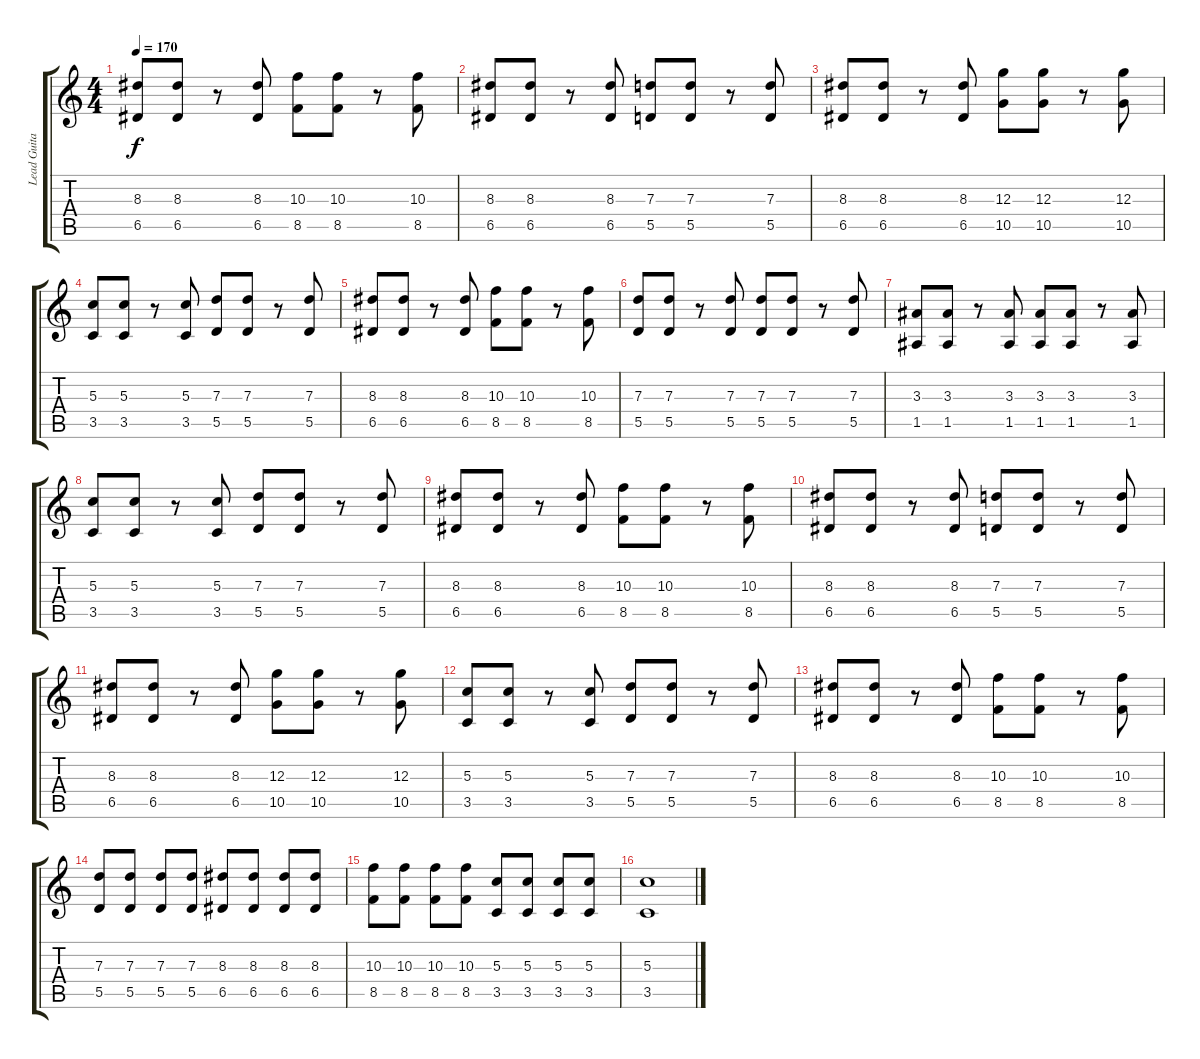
\track ("Lead Guitar" "Lead Guita") {instrument distortionguitar}
\staff {score tabs}
\tuning (E4 B3 G3 D3 A2 D2) {hide}
\ts (4 4)
\tempo 170
\clef g2
\ks c
(8.3 6.5).8{dy f} (8.3 6.5).8 r.8 (8.3 6.5).8 (10.3 8.5).8 (10.3 8.5).8 r.8 (10.3 8.5).8 |
(8.3 6.5).8 (8.3 6.5).8 r.8 (8.3 6.5).8 (7.3 5.5).8 (7.3 5.5).8 r.8 (7.3 5.5).8 |
(8.3 6.5).8 (8.3 6.5).8 r.8 (8.3 6.5).8 (12.3 10.5).8 (12.3 10.5).8 r.8 (12.3 10.5).8 |
(5.3 3.5).8 (5.3 3.5).8 r.8 (5.3 3.5).8 (7.3 5.5).8 (7.3 5.5).8 r.8 (7.3 5.5).8 |
(8.3 6.5).8 (8.3 6.5).8 r.8 (8.3 6.5).8 (10.3 8.5).8 (10.3 8.5).8 r.8 (10.3 8.5).8 |
(7.3 5.5).8 (7.3 5.5).8 r.8 (7.3 5.5).8 (7.3 5.5).8 (7.3 5.5).8 r.8 (7.3 5.5).8 |
(3.3 1.5).8 (3.3 1.5).8 r.8 (3.3 1.5).8 (3.3 1.5).8 (3.3 1.5).8 r.8 (3.3 1.5).8 |
(5.3 3.5).8 (5.3 3.5).8 r.8 (5.3 3.5).8 (7.3 5.5).8 (7.3 5.5).8 r.8 (7.3 5.5).8 |
(8.3 6.5).8 (8.3 6.5).8 r.8 (8.3 6.5).8 (10.3 8.5).8 (10.3 8.5).8 r.8 (10.3 8.5).8 |
(8.3 6.5).8 (8.3 6.5).8 r.8 (8.3 6.5).8 (7.3 5.5).8 (7.3 5.5).8 r.8 (7.3 5.5).8 |
(8.3 6.5).8 (8.3 6.5).8 r.8 (8.3 6.5).8 (12.3 10.5).8 (12.3 10.5).8 r.8 (12.3 10.5).8 |
(5.3 3.5).8 (5.3 3.5).8 r.8 (5.3 3.5).8 (7.3 5.5).8 (7.3 5.5).8 r.8 (7.3 5.5).8 |
(8.3 6.5).8 (8.3 6.5).8 r.8 (8.3 6.5).8 (10.3 8.5).8 (10.3 8.5).8 r.8 (10.3 8.5).8 |
(7.3 5.5).8 (7.3 5.5).8 (7.3 5.5).8 (7.3 5.5).8 (8.3 6.5).8 (8.3 6.5).8 (8.3 6.5).8 (8.3 6.5).8 |
(10.3 8.5).8 (10.3 8.5).8 (10.3 8.5).8 (10.3 8.5).8 (5.3 3.5).8 (5.3 3.5).8 (5.3 3.5).8 (5.3 3.5).8 |
(5.3 3.5).1
